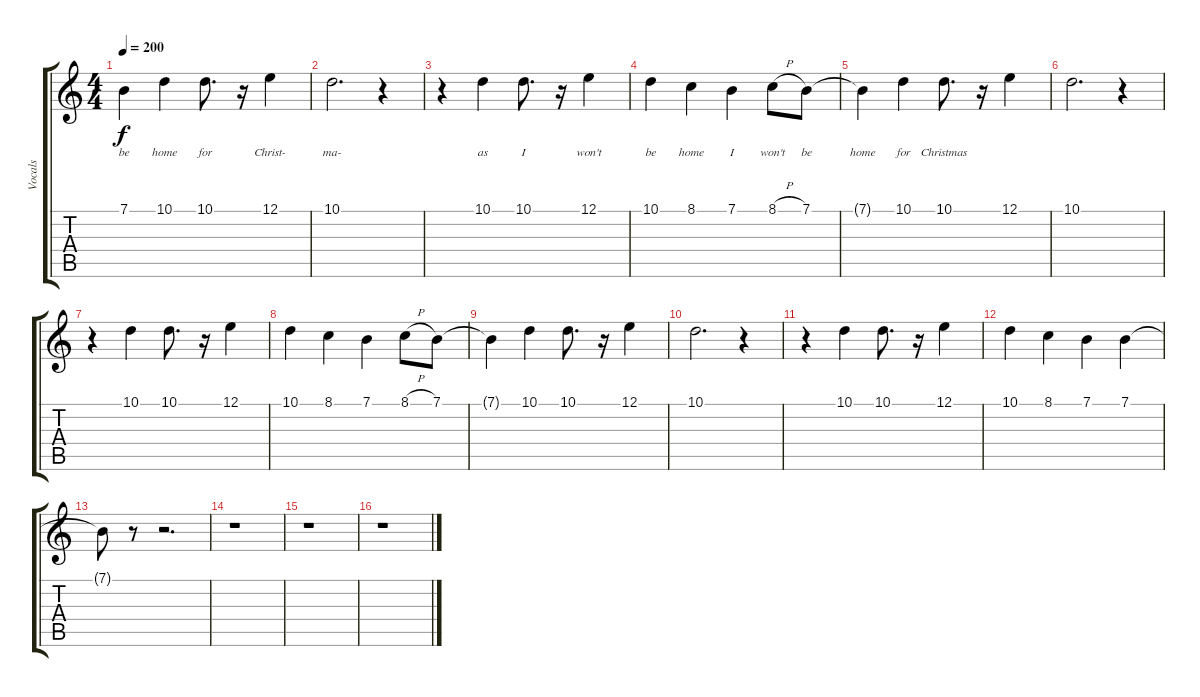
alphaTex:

\track ("Vocals" "Vocals") {instrument altosax}
\staff {score tabs}
\tuning (E4 B3 G3 D3 A2 E2) {hide}
\ts (4 4)
\tempo 200
\clef g2
\ks c
7.1{t}.4{lyrics (0 "be") lyrics (1 "") lyrics (2 "") lyrics (3 "") lyrics (4 "") dy f} 10.1.4{lyrics (0 "home") lyrics (1 "") lyrics (2 "") lyrics (3 "") lyrics (4 "")} 10.1.8{d lyrics (0 "for") lyrics (1 "") lyrics (2 "") lyrics (3 "") lyrics (4 "")} r.16 12.1.4{lyrics (0 "Christ-") lyrics (1 "") lyrics (2 "") lyrics (3 "") lyrics (4 "")} |
10.1.2{d lyrics (0 "ma-") lyrics (1 "") lyrics (2 "") lyrics (3 "") lyrics (4 "")} r.4 |
r.4 10.1.4{lyrics (0 "as") lyrics (1 "") lyrics (2 "") lyrics (3 "") lyrics (4 "")} 10.1.8{d lyrics (0 "I") lyrics (1 "") lyrics (2 "") lyrics (3 "") lyrics (4 "")} r.16 12.1.4{lyrics (0 "won't") lyrics (1 "") lyrics (2 "") lyrics (3 "") lyrics (4 "")} |
10.1.4{lyrics (0 "be") lyrics (1 "") lyrics (2 "") lyrics (3 "") lyrics (4 "")} 8.1.4{lyrics (0 "home") lyrics (1 "") lyrics (2 "") lyrics (3 "") lyrics (4 "")} 7.1.4{lyrics (0 "I") lyrics (1 "") lyrics (2 "") lyrics (3 "") lyrics (4 "")} 8.1{h}.8{lyrics (0 "won't") lyrics (1 "") lyrics (2 "") lyrics (3 "") lyrics (4 "")} 7.1.8{lyrics (0 "be") lyrics (1 "") lyrics (2 "") lyrics (3 "") lyrics (4 "")} |
7.1{t}.4{lyrics (0 "home") lyrics (1 "") lyrics (2 "") lyrics (3 "") lyrics (4 "")} 10.1.4{lyrics (0 "for") lyrics (1 "") lyrics (2 "") lyrics (3 "") lyrics (4 "")} 10.1.8{d lyrics (0 "Christmas") lyrics (1 "") lyrics (2 "") lyrics (3 "") lyrics (4 "")} r.16 12.1.4{lyrics (0 "") lyrics (1 "") lyrics (2 "") lyrics (3 "") lyrics (4 "")} |
10.1.2{d} r.4 |
r.4 10.1.4 10.1.8{d} r.16 12.1.4 |
10.1.4 8.1.4 7.1.4 8.1{h}.8 7.1.8 |
7.1{t}.4 10.1.4 10.1.8{d} r.16 12.1.4 |
10.1.2{d} r.4 |
r.4 10.1.4 10.1.8{d} r.16 12.1.4 |
10.1.4 8.1.4 7.1.4 7.1.4 |
7.1{t}.8 r.8 r.2{d} |
r.1 |
r.1 |
r.1
